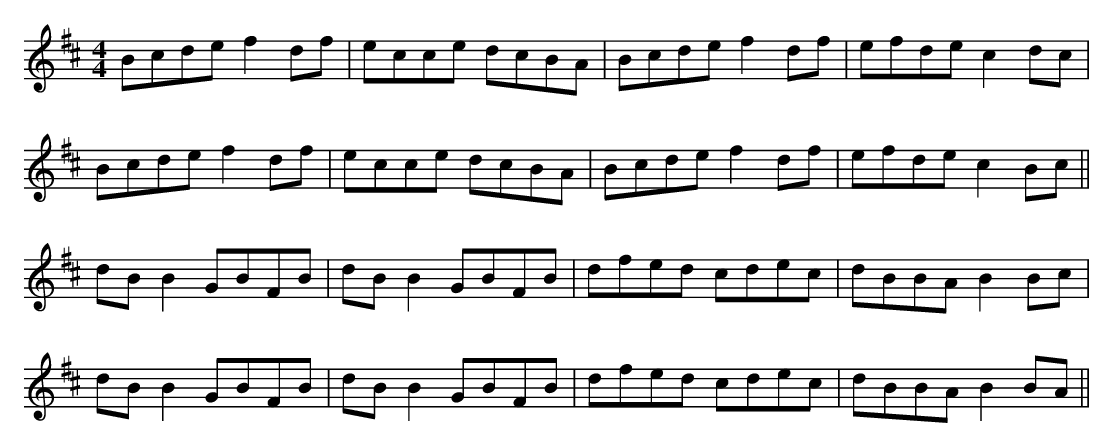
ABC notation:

X:1
M:4/4
K:Bmin
Bcde f2df|ecce dcBA|Bcde f2df|efde c2dc|
Bcde f2df|ecce dcBA|Bcde f2df|efde c2Bc||
dB B2 GBFB|dB B2 GBFB|dfed cdec|dBBA B2 Bc|
dB B2 GBFB|dB B2 GBFB|dfed cdec|dBBA B2 BA||
